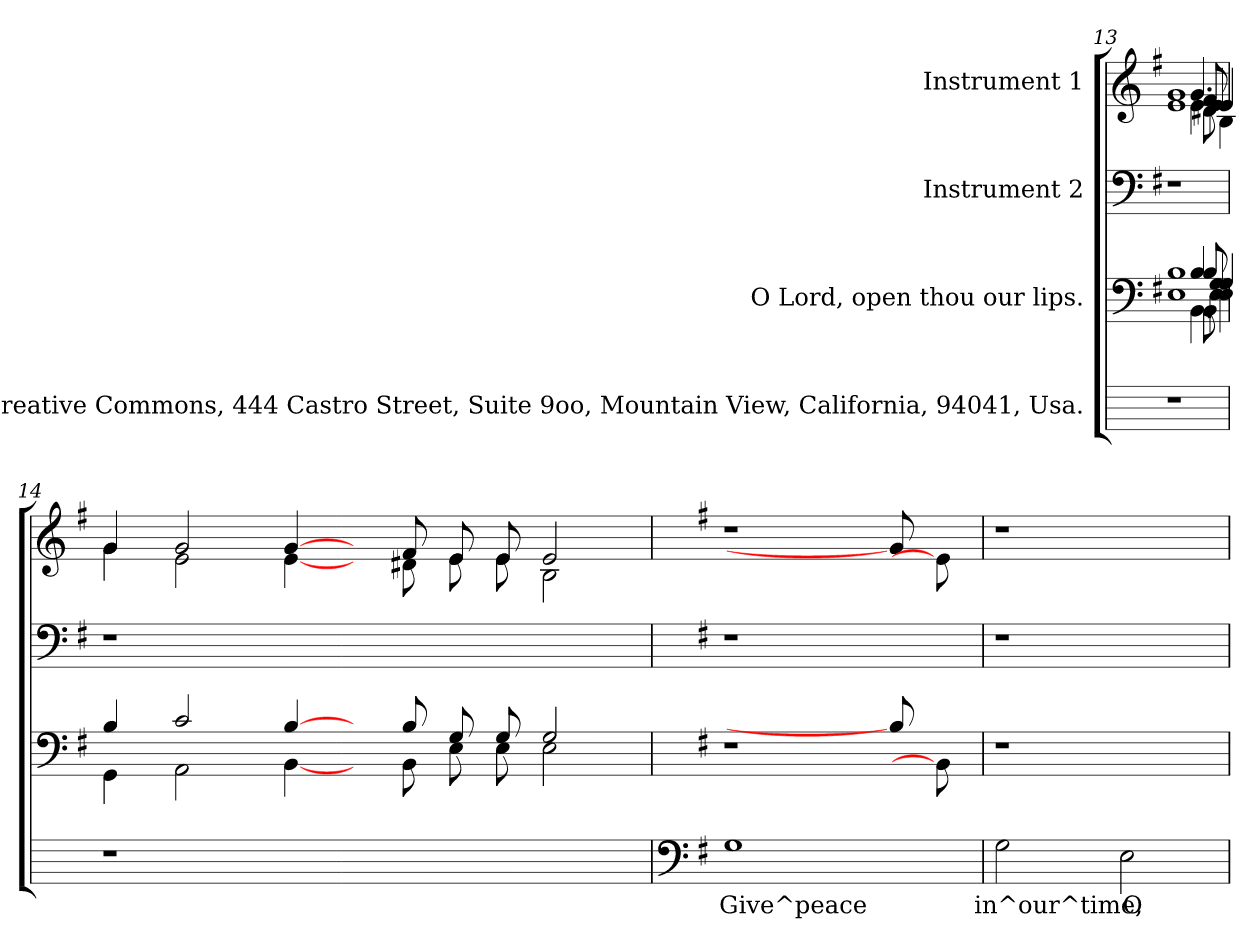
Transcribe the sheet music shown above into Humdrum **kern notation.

**kern	**text	**kern	**kern	**kern
*part4	*part4	*part3	*part2	*part1
*staff4	*staff4	*staff3	*staff2	*staff1
*I"or send a letter to Creative Commons, 444 Castro Street, Suite 9oo, Mountain View, California, 94041, Usa.	*	*I"O Lord, open thou our lips.	*I"Instrument 2	*I"Instrument 1
!!LO:LB:g=z
*	*	*clefF4	*clefF4	*clefG2
*ITrd2c3	*	*ITrd1c2	*	*ITrd1c2
*k[f#c#g#]	*	*k[b-]	*k[f#]	*k[b-]
*A:	*	*F:	*G:	*F:
=13	=13	=13	=13	=13
*	*	*^	*	*^
1r	.	1A	1D	1r	1f	1d
1ryy	.	4.A/	4.AA\	1ryy	4.f/	4.d\
.	.	8A/	8AA\	.	8e/	8c#X\
.	.	4F/	4D\	.	4d/	4d\
.	.	4F/	4D\	.	4d/	4A\
!!LO:LB:g=z	!!
=14	=14	=14	=14	=14	=14	=14
1r	.	4A/	4FF\	1r	4f/	4f\
.	.	2B-/	2GG\	.	2f/	2d\
.	.	[4A/	[4AA\	.	[4f/	[4d\
1ryy	.	8ryy	8ryy	1ryy	8ryy	8ryy
.	.	8A/	8AA\	.	8e/	8c#X\
.	.	8F/	8D\	.	8d/	8d\
.	.	8F/	8D\	.	8d/	8d\
.	.	2F/	2D\	.	2d/	2A\
*	*	*v	*v	*	*v	*v
!!LO:LB:g=z
=15	=15	=15	=15	=15
*clefF4	*	*	*	*
*k[f#c#g#d#]	*	*	*	*
*E:	*	*	*	*
*	*	*^	*	*^
!	!LO:LY:b	!	!	!	!	!
*	*	*v	*v	*	*v	*v
1E	Give^peace	1r	1r	1r
4ryy	.	8A/]	4ryy	8f/]
.	.	8AA\]	.	8d\]
=16	=16	=16	=16	=16
!	!LO:LY:b	!	!	!
2E\	in^our^time,	1r	1r	1r
!	!LO:LY:b	!	!	!
2C#\	O	.	.	.
=	=	=	=	=
*-	*-	*-	*-	*-
